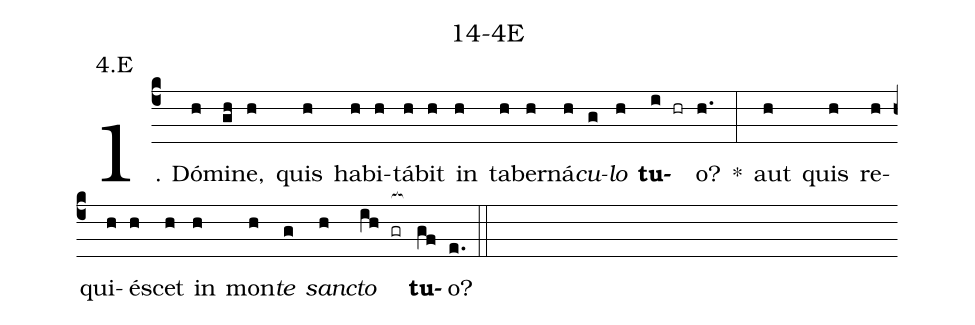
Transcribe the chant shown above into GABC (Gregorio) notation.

name: 14-4E;
annotation: 4.E;
%%
(c4)1. Dó(h)mi(gh)ne,(h) quis(h) ha(h)bi(h)tá(h)bit(h) in(h) ta(h)ber(h)ná(h)<i>cu</i>(g)<i>lo</i>(h) <b>tu</b>(i hr)o?(h.) *(:) aut(h) quis(h) re(h)qui(h)é(h)scet(h) in(h) mon(h)<i>te</i>(g) <i>sanc</i>(h)<i>to</i>(ih gr[ocb:1{]) <b>tu</b>(gf[ocb:0}])o?(e.) (::)
